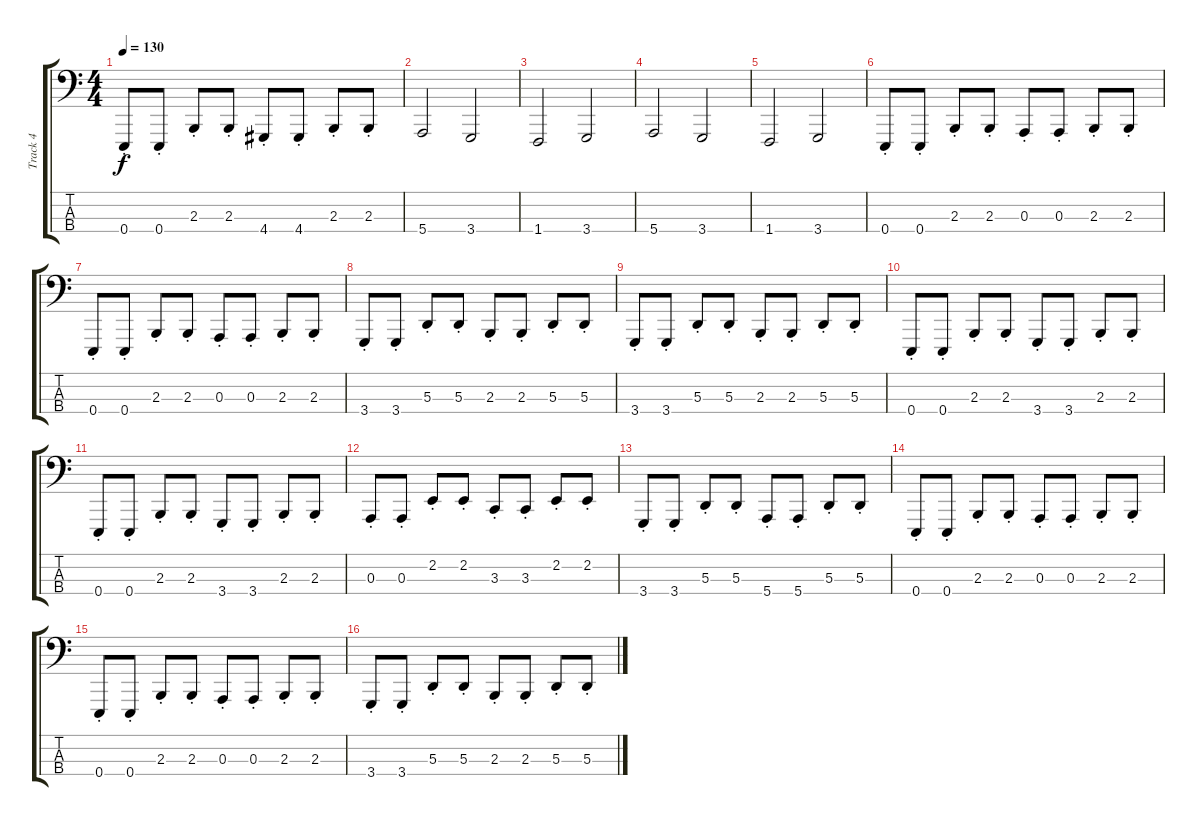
\track ("Track 4" "Track 4") {instrument lead8bassandlead}
\staff {score tabs}
\tuning (G2 D2 A1 E1) {hide}
\ts (4 4)
\tempo 130
\clef f4
\ks c
0.4{st}.8{dy f} 0.4{st}.8 2.3{st}.8 2.3{st}.8 4.4{st}.8 4.4{st}.8 2.3{st}.8 2.3{st}.8 |
5.4.2 3.4.2 |
1.4.2 3.4.2 |
5.4.2 3.4.2 |
1.4.2 3.4.2 |
0.4{st}.8 0.4{st}.8 2.3{st}.8 2.3{st}.8 0.3{st}.8 0.3{st}.8 2.3{st}.8 2.3{st}.8 |
0.4{st}.8 0.4{st}.8 2.3{st}.8 2.3{st}.8 0.3{st}.8 0.3{st}.8 2.3{st}.8 2.3{st}.8 |
3.4{st}.8 3.4{st}.8 5.3{st}.8 5.3{st}.8 2.3{st}.8 2.3{st}.8 5.3{st}.8 5.3{st}.8 |
3.4{st}.8 3.4{st}.8 5.3{st}.8 5.3{st}.8 2.3{st}.8 2.3{st}.8 5.3{st}.8 5.3{st}.8 |
0.4{st}.8 0.4{st}.8 2.3{st}.8 2.3{st}.8 3.4{st}.8 3.4{st}.8 2.3{st}.8 2.3{st}.8 |
0.4{st}.8 0.4{st}.8 2.3{st}.8 2.3{st}.8 3.4{st}.8 3.4{st}.8 2.3{st}.8 2.3{st}.8 |
0.3{st}.8 0.3{st}.8 2.2{st}.8 2.2{st}.8 3.3{st}.8 3.3{st}.8 2.2{st}.8 2.2{st}.8 |
3.4{st}.8 3.4{st}.8 5.3{st}.8 5.3{st}.8 5.4{st}.8 5.4{st}.8 5.3{st}.8 5.3{st}.8 |
0.4{st}.8 0.4{st}.8 2.3{st}.8 2.3{st}.8 0.3{st}.8 0.3{st}.8 2.3{st}.8 2.3{st}.8 |
0.4{st}.8 0.4{st}.8 2.3{st}.8 2.3{st}.8 0.3{st}.8 0.3{st}.8 2.3{st}.8 2.3{st}.8 |
3.4{st}.8 3.4{st}.8 5.3{st}.8 5.3{st}.8 2.3{st}.8 2.3{st}.8 5.3{st}.8 5.3{st}.8
